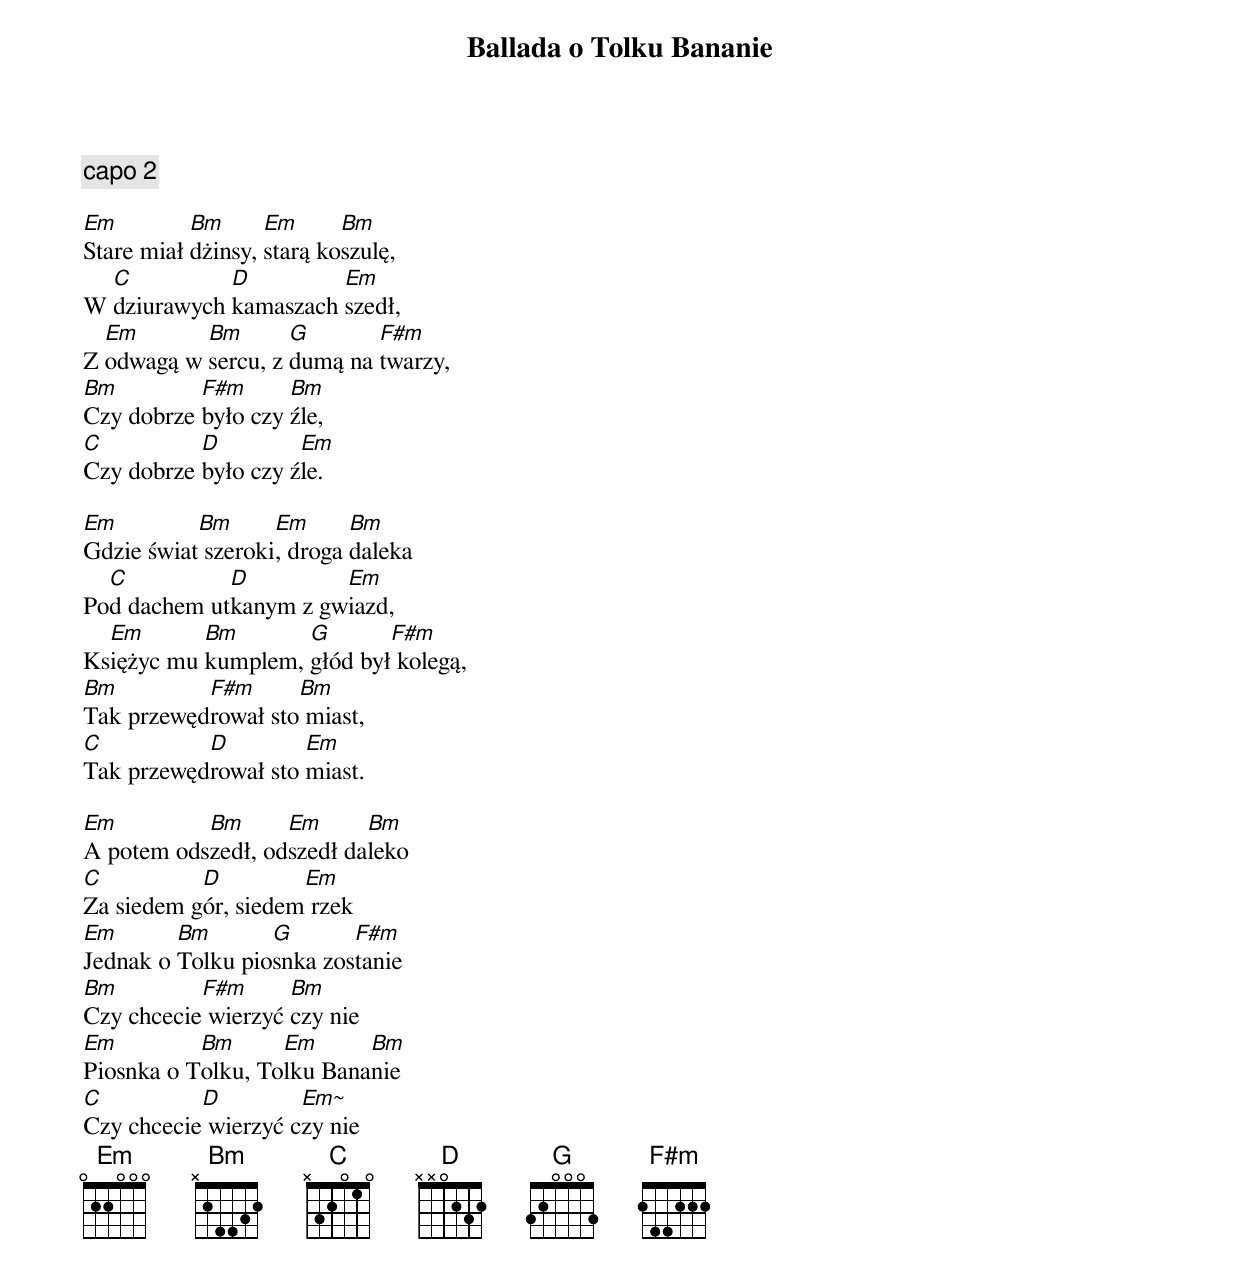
Ballada o Tolku Bananie

capo 2

Em         Bm      Em      Bm
Stare miał dżinsy, starą koszulę,
  C          D         Em
W dziurawych kamaszach szedł,
  Em       Bm       G       F#m
Z odwagą w sercu, z dumą na twarzy,
Bm         F#m      Bm
Czy dobrze było czy źle,
C          D         Em
Czy dobrze było czy źle.

Em         Bm      Em      Bm
Gdzie świat szeroki, droga daleka
  C          D         Em
Pod dachem utkanym z gwiazd,
  Em       Bm       G       F#m
Księżyc mu kumplem, głód był kolegą,
Bm         F#m      Bm
Tak przewędrował sto miast,
C          D         Em
Tak przewędrował sto miast.

Em         Bm      Em      Bm
A potem odszedł, odszedł daleko
C          D         Em
Za siedem gór, siedem rzek
Em       Bm       G       F#m
Jednak o Tolku piosnka zostanie
Bm         F#m      Bm
Czy chcecie wierzyć czy nie
Em         Bm      Em      Bm
Piosnka o Tolku, Tolku Bananie
C          D         Em~
Czy chcecie wierzyć czy nie
